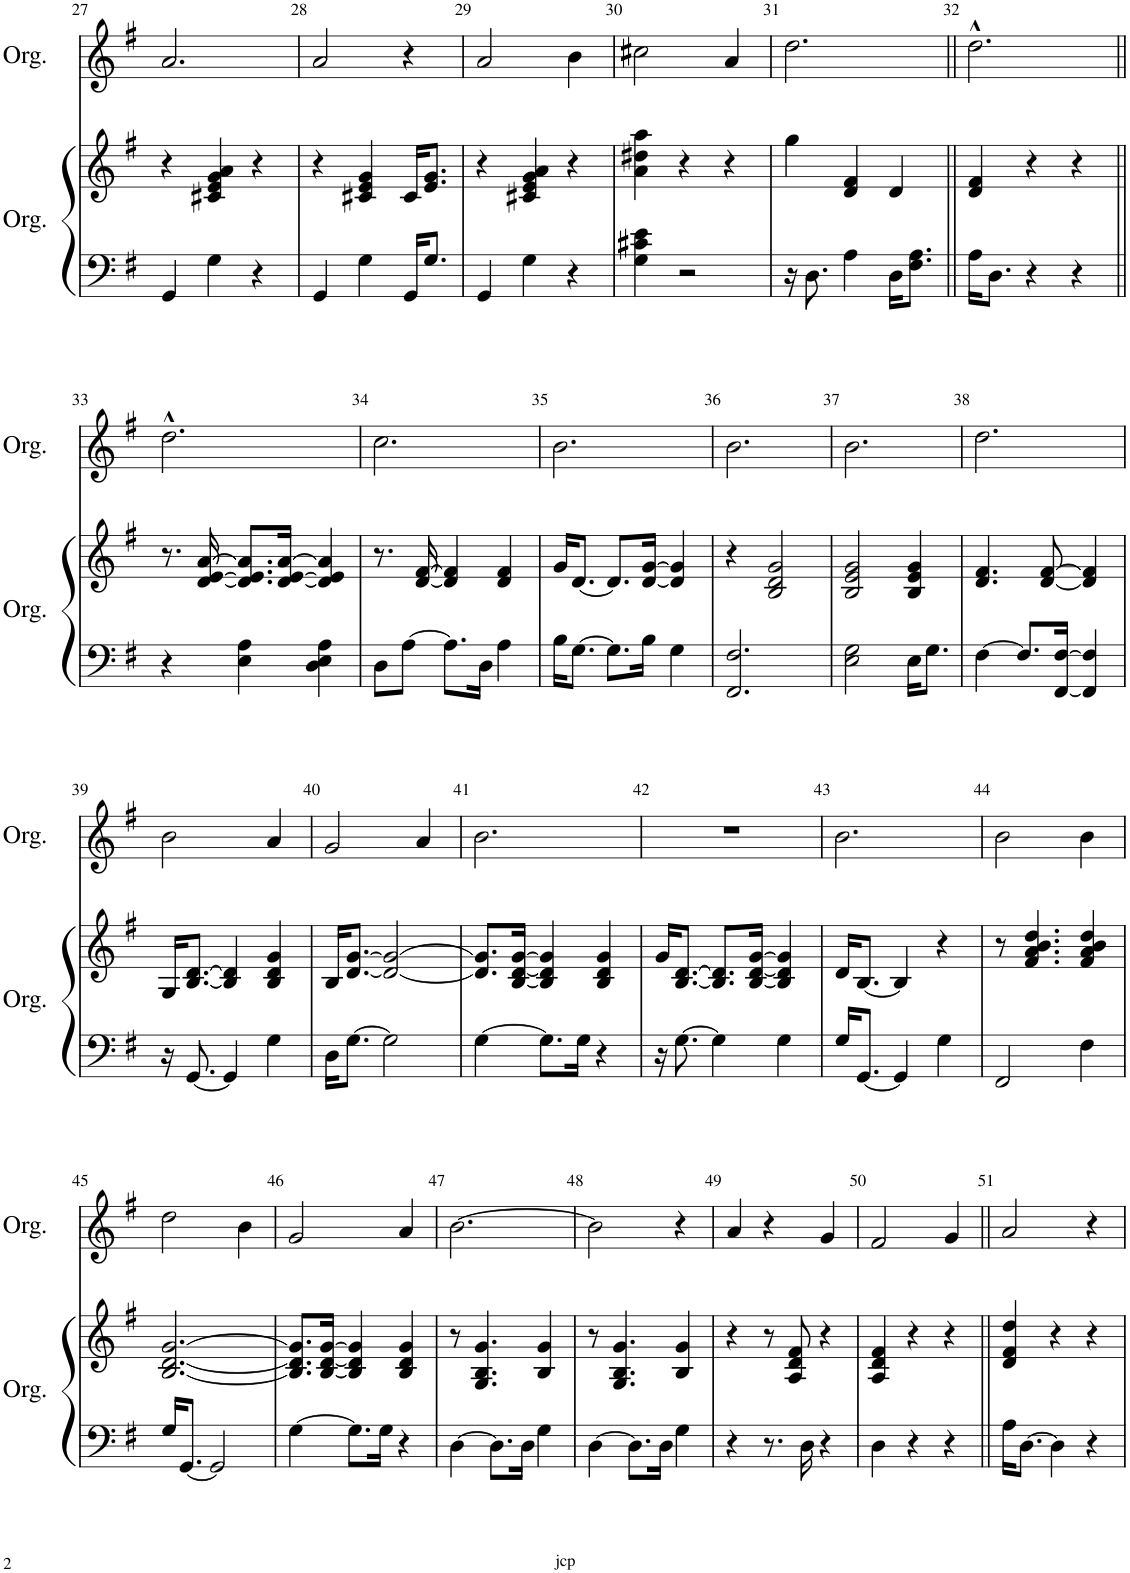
**kern	**kern	**kern
*part2	*part2	*part1
*staff3	*staff2	*staff1
*I"Orgue	*	*I"Orgue
*I'Org.	*	*I'Org.
!!LO:PB:g=z
*clefF4	*clefG2	*clefG2
*k[f#]	*k[f#]	*k[f#]
*M3/4	*M3/4	*M3/4
=27	=27	=27
4GG/	4r	2.a/
4G\	4c#X/ 4e/ 4g/ 4a/	.
4r	4r	.
=28	=28	=28
4GG/	4r	2a/
4G\	4c#X/ 4e/ 4g/	.
16GG/KL	16c#/KL	4r
8.G/J	8.e/ 8.g/J	.
=29	=29	=29
4GG/	4r	2a/
4G\	4c#X/ 4e/ 4g/ 4a/	.
4r	4r	4b\
=30	=30	=30
4G\ 4c#X\ 4e\	4a\ 4dd#X\ 4aa\	2cc#X\
2r	4r	.
.	4r	4a/
=31	=31	=31
16r	4gg\	2.dd\
8.D\	.	.
4A\	4d/ 4f#/	.
16D\KL	4d/	.
8.F#\ 8.A\J	.	.
=32||	=32||	=32||
16A\KL	4d/ 4f#/	2.dd^^\
8.D\J	.	.
4r	4r	.
4r	4r	.
!!LO:LB:g=z
=33||	=33||	=33||
4r	8.r	2.dd^^\
.	[16d/ [16e/ [16a/	.
4E\ 4A\	8.d/] 8.e/] 8.a/]L	.
.	[16d/ [16e/ [16a/Jk	.
4D\ 4E\ 4A\	4d/] 4e/] 4a/]	.
=34	=34	=34
8D\L	8.r	2.cc\
[8A\J	.	.
.	[16d/ [16f#/	.
8.A\L]	4d/] 4f#/]	.
16D\Jk	.	.
4A\	4d/ 4f#/	.
=35	=35	=35
16B\KL	16g/KL	2.b\
[8.G\J	[8.d/J	.
8.G\L]	8.d/L]	.
16B\Jk	[16d/ [16g/Jk	.
4G\	4d/] 4g/]	.
=36	=36	=36
2.FF#/ 2.F#/	4r	2.b\
.	2B/ 2d/ 2g/	.
=37	=37	=37
2E\ 2G\	2B/ 2e/ 2g/	2.b\
16E\KL	4B/ 4e/ 4g/	.
8.G\J	.	.
=38	=38	=38
[4F#\	4.d/ 4.f#/	2.dd\
8.F#/L]	.	.
.	[8d/ [8f#/	.
[16FF#/ [16F#/Jk	.	.
4FF#/] 4F#/]	4d/] 4f#/]	.
!!LO:LB:g=z
=39	=39	=39
16r	16G/KL	2b\
[8.GG/	[8.B/ [8.d/J	.
4GG/]	4B/] 4d/]	.
4G\	4B/ 4d/ 4g/	4a/
=40	=40	=40
16D\KL	16B/KL	2g/
[8.G\J	[8.d/ [8.g/J	.
2G\]	2d/_ 2g/_	.
.	.	4a/
=41	=41	=41
[4G\	8.d/] 8.g/]L	2.b\
.	[16B/ [16d/ [16g/Jk	.
8.G\L]	4B/] 4d/] 4g/]	.
16G\Jk	.	.
4r	4B/ 4d/ 4g/	.
=42	=42	=42
16r	16g/KL	2.r
[8.G\	[8.B/ [8.d/J	.
4G\]	8.B/] 8.d/]L	.
.	[16B/ [16d/ [16g/Jk	.
4G\	4B/] 4d/] 4g/]	.
=43	=43	=43
16G/KL	16d/KL	2.b\
[8.GG/J	[8.B/J	.
4GG/]	4B/]	.
4G\	4r	.
=44	=44	=44
2FF#/	8r	2b\
.	4.f#/ 4.a/ 4.b/ 4.dd/	.
4F#\	4f#/ 4a/ 4b/ 4dd/	4b\
!!LO:LB:g=z
=45	=45	=45
16G/KL	[2.B/ [2.d/ [2.g/	2dd\
[8.GG/J	.	.
2GG/]	.	.
.	.	4b\
=46	=46	=46
[4G\	8.B/] 8.d/] 8.g/]L	2g/
.	[16B/ [16d/ [16g/Jk	.
8.G\L]	4B/] 4d/] 4g/]	.
16G\Jk	.	.
4r	4B/ 4d/ 4g/	4a/
=47	=47	=47
[4D\	8r	[2.b\
.	4.G/ 4.B/ 4.g/	.
8.D\L]	.	.
16D\Jk	.	.
4G\	4B/ 4g/	.
=48	=48	=48
[4D\	8r	2b\]
.	4.G/ 4.B/ 4.g/	.
8.D\L]	.	.
16D\Jk	.	.
4G\	4B/ 4g/	4r
=49	=49	=49
4r	4r	4a/
8.r	8r	4r
.	8A/ 8d/ 8f#/	.
16D\	.	.
4r	4r	4g/
=50	=50	=50
4D\	4A/ 4d/ 4f#/	2f#/
4r	4r	.
4r	4r	4g/
=51||	=51||	=51||
16A\KL	4d/ 4f#/ 4dd/	2a/
[8.D\J	.	.
4D\]	4r	.
4r	4r	4r
=	=	=
*-	*-	*-
